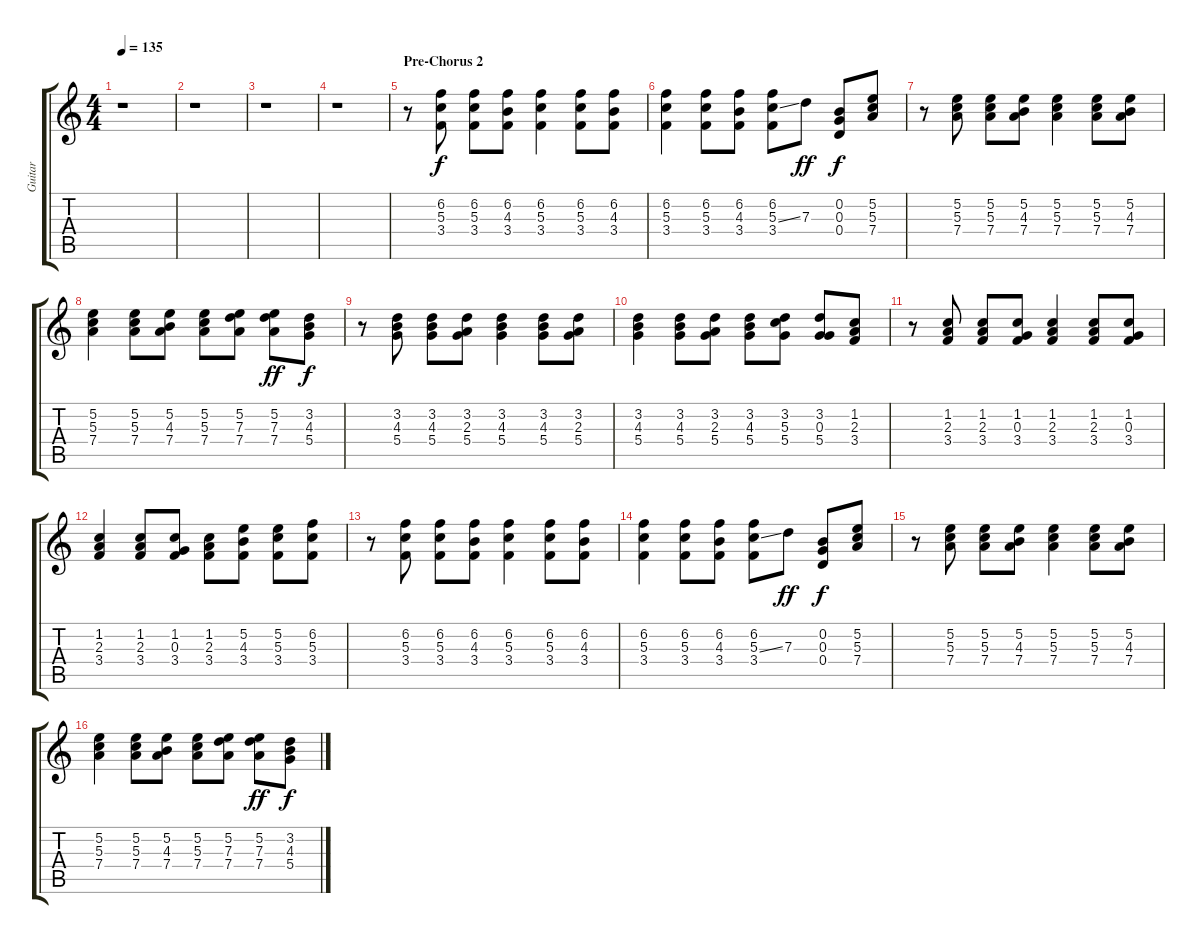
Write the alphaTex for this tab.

\track ("Guitar" "Guitar") {instrument distortionguitar}
\staff {score tabs}
\tuning (E4 B3 G3 D3 A2 E2) {hide}
\ts (4 4)
\tempo 135
\clef g2
\ks c
r.1{dy f} |
r.1 |
r.1 |
r.1 |
\section ("" "Pre-Chorus 2")
r.8 (6.2 5.3 3.4).8 (6.2 5.3 3.4).8 (6.2 4.3 3.4).8 (6.2 5.3 3.4).4 (6.2 5.3 3.4).8 (6.2 4.3 3.4).8 |
(6.2 5.3 3.4).4 (6.2 5.3 3.4).8 (6.2 4.3 3.4).8 (6.2 5.3{ss} 3.4).8 7.3.8{dy ff} (0.2 0.3 0.4).8{dy f} (5.2 5.3 7.4).8 |
r.8 (5.2 5.3 7.4).8 (5.2 5.3 7.4).8 (5.2 4.3 7.4).8 (5.2 5.3 7.4).4 (5.2 5.3 7.4).8 (5.2 4.3 7.4).8 |
(5.2 5.3 7.4).4 (5.2 5.3 7.4).8 (5.2 4.3 7.4).8 (5.2 5.3 7.4).8 (5.2 7.3 7.4).8 (5.2 7.3 7.4).8{dy ff} (3.2 4.3 5.4).8{dy f} |
r.8 (3.2 4.3 5.4).8 (3.2 4.3 5.4).8 (3.2 2.3 5.4).8 (3.2 4.3 5.4).4 (3.2 4.3 5.4).8 (3.2 2.3 5.4).8 |
(3.2 4.3 5.4).4 (3.2 4.3 5.4).8 (3.2 2.3 5.4).8 (3.2 4.3 5.4).8 (3.2 5.3 5.4).8 (3.2 0.3 5.4).8 (1.2 2.3 3.4).8 |
r.8 (1.2 2.3 3.4).8 (1.2 2.3 3.4).8 (1.2 0.3 3.4).8 (1.2 2.3 3.4).4 (1.2 2.3 3.4).8 (1.2 0.3 3.4).8 |
(1.2 2.3 3.4).4 (1.2 2.3 3.4).8 (1.2 0.3 3.4).8 (1.2 2.3 3.4).8 (5.2 4.3 3.4).8 (5.2 5.3 3.4).8 (6.2 5.3 3.4).8 |
r.8 (6.2 5.3 3.4).8 (6.2 5.3 3.4).8 (6.2 4.3 3.4).8 (6.2 5.3 3.4).4 (6.2 5.3 3.4).8 (6.2 4.3 3.4).8 |
(6.2 5.3 3.4).4 (6.2 5.3 3.4).8 (6.2 4.3 3.4).8 (6.2 5.3{ss} 3.4).8 7.3.8{dy ff} (0.2 0.3 0.4).8{dy f} (5.2 5.3 7.4).8 |
r.8 (5.2 5.3 7.4).8 (5.2 5.3 7.4).8 (5.2 4.3 7.4).8 (5.2 5.3 7.4).4 (5.2 5.3 7.4).8 (5.2 4.3 7.4).8 |
(5.2 5.3 7.4).4 (5.2 5.3 7.4).8 (5.2 4.3 7.4).8 (5.2 5.3 7.4).8 (5.2 7.3 7.4).8 (5.2 7.3 7.4).8{dy ff} (3.2 4.3 5.4).8{dy f}
